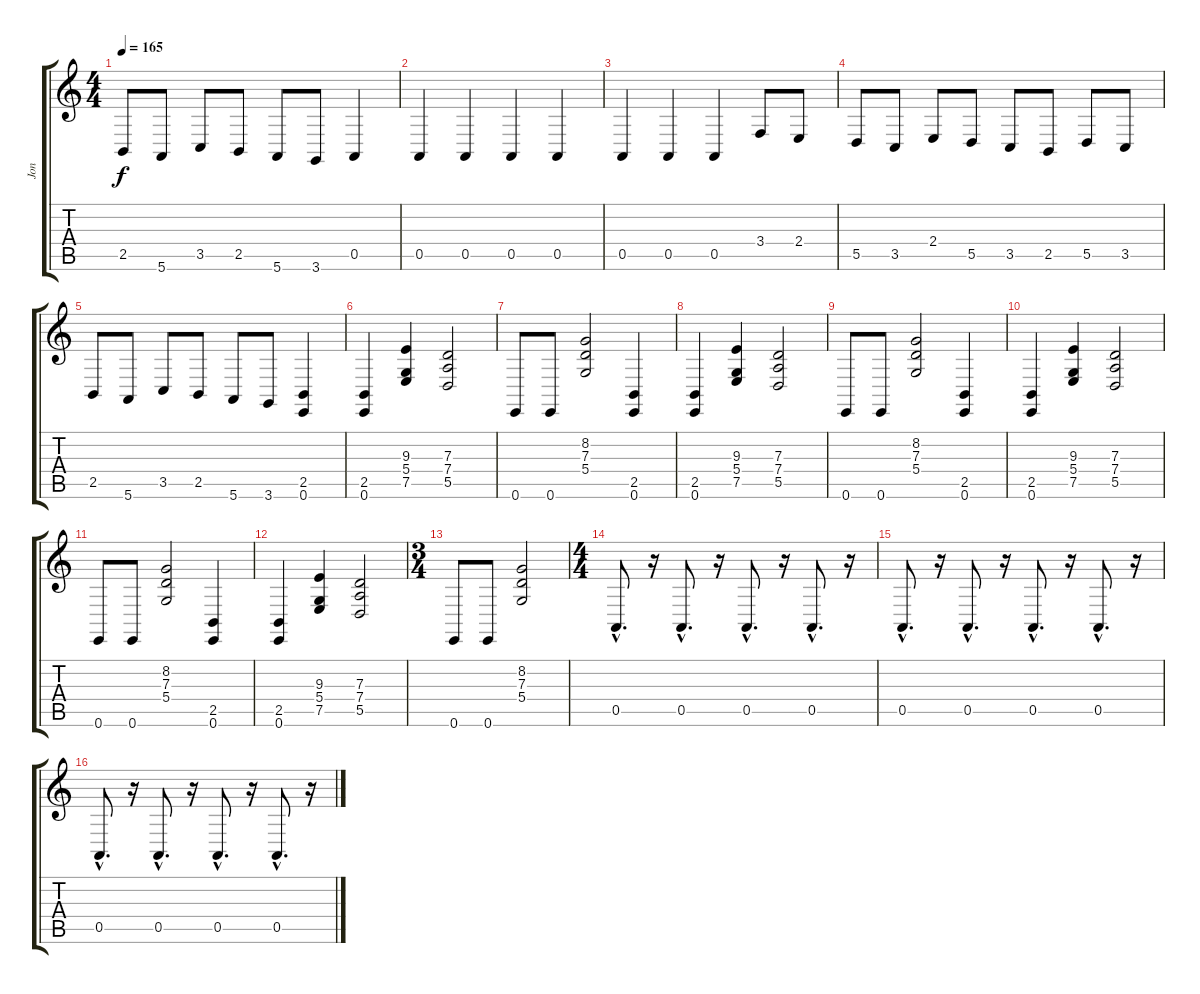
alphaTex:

\track ("Jon" "Jon") {instrument brightacousticpiano}
\staff {score tabs}
\tuning (E4 B3 G3 D3 A2 E2) {hide}
\ts (4 4)
\tempo 165
\clef g2
\ks c
2.5.8{dy f} 5.6.8 3.5.8 2.5.8 5.6.8 3.6.8 0.5.4 |
0.5.4 0.5.4 0.5.4 0.5.4 |
0.5.4 0.5.4 0.5.4 3.4.8 2.4.8 |
5.5.8 3.5.8 2.4.8 5.5.8 3.5.8 2.5.8 5.5.8 3.5.8 |
2.5.8 5.6.8 3.5.8 2.5.8 5.6.8 3.6.8 (2.5 0.6).4 |
(2.5 0.6).4 (9.3 5.4 7.5).4 (7.3 7.4 5.5).2 |
0.6.8 0.6.8 (8.2 7.3 5.4).2 (2.5 0.6).4 |
(2.5 0.6).4 (9.3 5.4 7.5).4 (7.3 7.4 5.5).2 |
0.6.8 0.6.8 (8.2 7.3 5.4).2 (2.5 0.6).4 |
(2.5 0.6).4 (9.3 5.4 7.5).4 (7.3 7.4 5.5).2 |
0.6.8 0.6.8 (8.2 7.3 5.4).2 (2.5 0.6).4 |
(2.5 0.6).4 (9.3 5.4 7.5).4 (7.3 7.4 5.5).2 |
\ts (3 4)
0.6.8 0.6.8 (8.2 7.3 5.4).2 |
\ts (4 4)
0.5{hac}.8{d} r.16 0.5{hac}.8{d} r.16 0.5{hac}.8{d} r.16 0.5{hac}.8{d} r.16 |
0.5{hac}.8{d} r.16 0.5{hac}.8{d} r.16 0.5{hac}.8{d} r.16 0.5{hac}.8{d} r.16 |
0.5{hac}.8{d} r.16 0.5{hac}.8{d} r.16 0.5{hac}.8{d} r.16 0.5{hac}.8{d} r.16
